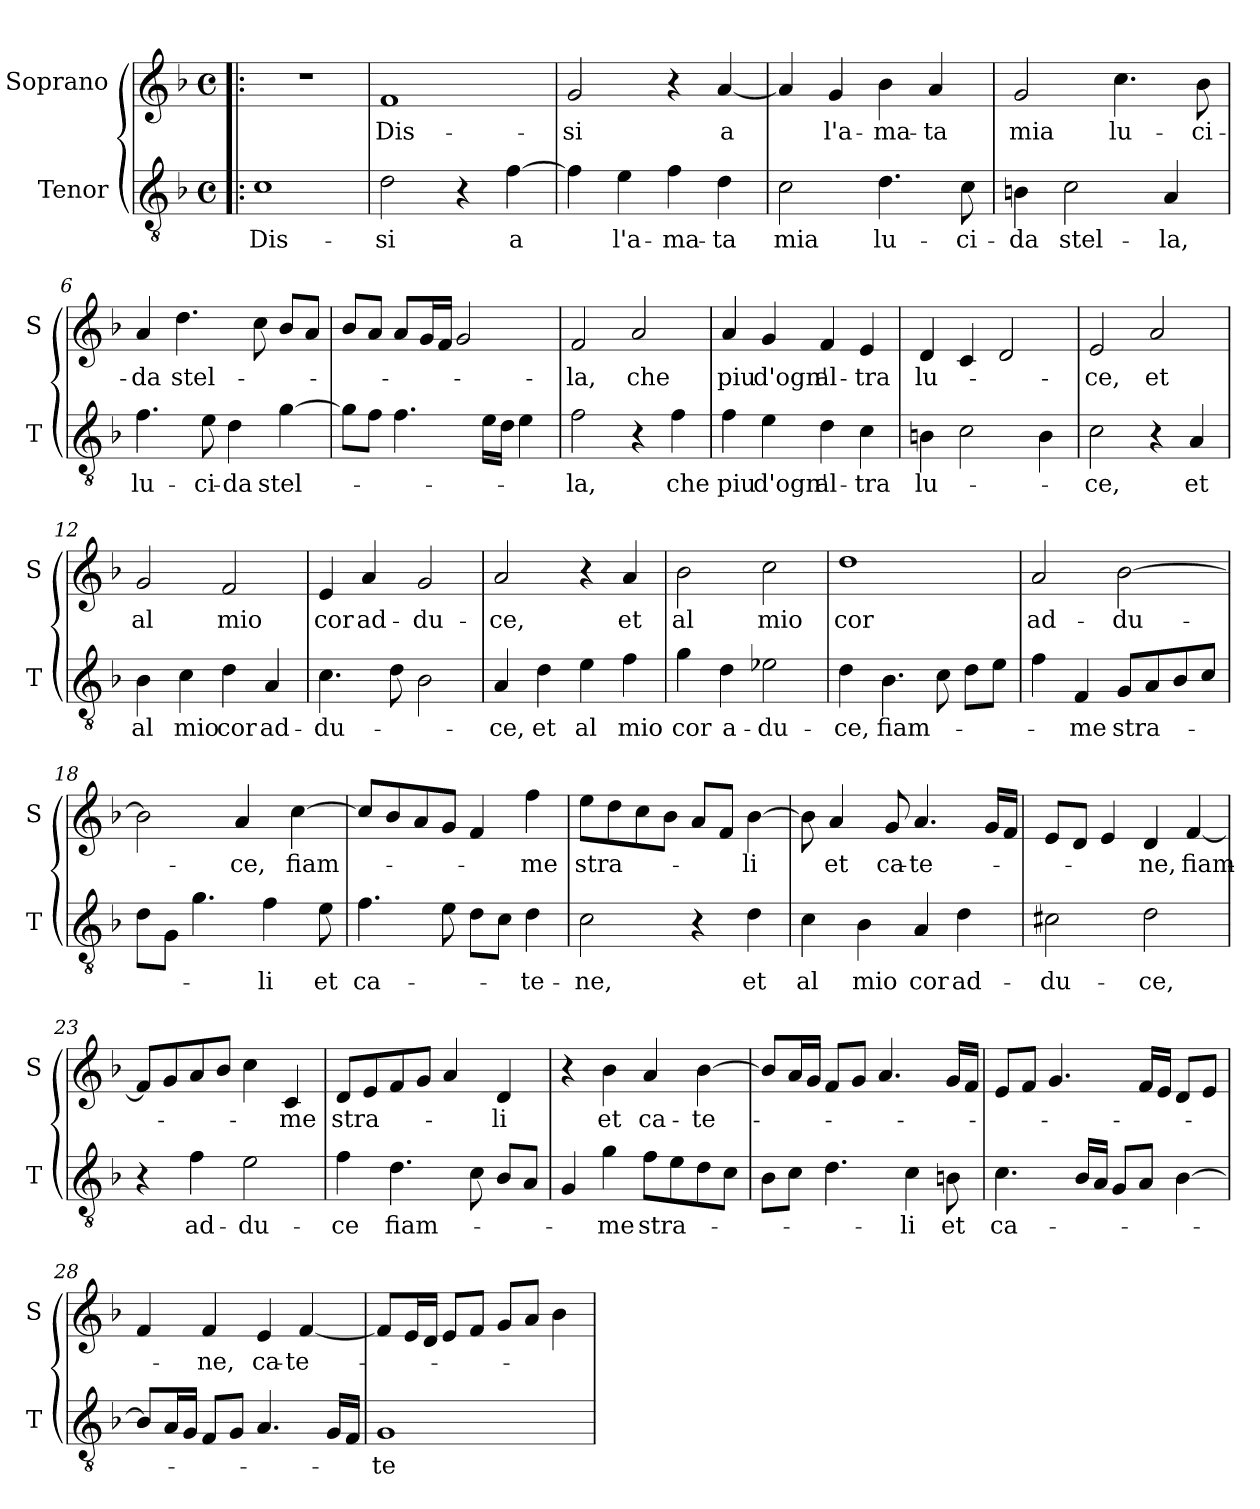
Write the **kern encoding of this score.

**kern	**text	**kern	**text
*part2	*part2	*part1	*part1
*staff2	*staff2	*staff1	*staff1
*I"Tenor	*	*I"Soprano	*
*I'T	*	*I'S	*
*clefGv2	*	*clefG2	*
*k[b-]	*	*k[b-]	*
*F:	*	*F:	*
*M4/4	*	*M4/4	*
*met(c)	*	*met(c)	*
=1!|:	=1!|:	=1!|:	=1!|:
!	!LO:LY:b	!	!
1c	Dis-	1r	.
=2	=2	=2	=2
!	!LO:LY:b	!	!LO:LY:b
2d\	-si	1f	Dis-
4r	.	.	.
!	!LO:LY:b	!	!
[4f\	a	.	.
=3	=3	=3	=3
!	!	!	!LO:LY:b
4f\]	.	2g/	-si
!	!LO:LY:b	!	!
4e\	l'a-	.	.
!	!LO:LY:b	!	!
4f\	-ma-	4r	.
!	!LO:LY:b	!	!LO:LY:b
4d\	-ta	[4a/	a
=4	=4	=4	=4
!	!LO:LY:b	!	!
2c\	mia	4a/]	.
!	!	!	!LO:LY:b
.	.	4g/	l'a-
!	!LO:LY:b	!	!LO:LY:b
4.d\	lu-	4b-\	-ma-
!	!	!	!LO:LY:b
.	.	4a/	-ta
!	!LO:LY:b	!	!
8c\	-ci-	.	.
=5	=5	=5	=5
!	!LO:LY:b	!	!LO:LY:b
4Bn\	-da	2g/	mia
!	!LO:LY:b	!	!
2c\	stel-	.	.
!	!	!	!LO:LY:b
.	.	4.cc\	lu-
!	!LO:LY:b	!	!
4A/	-la,	.	.
!	!	!	!LO:LY:b
.	.	8b-\	-ci-
!!LO:LB:g=z
=6	=6	=6	=6
!	!LO:LY:b	!	!LO:LY:b
4.f\	lu-	4a/	-da
!	!	!	!LO:LY:b
.	.	4.dd\	stel-
!	!LO:LY:b	!	!
8e\	-ci-	.	.
!	!LO:LY:b	!	!
4d\	-da	.	.
.	.	8cc\	.
!	!LO:LY:b	!	!
[4g\	stel-	8b-/L	.
.	.	8a/J	.
=7	=7	=7	=7
8g\L]	.	8b-/L	.
8f\J	.	8a/J	.
4.f\	.	8a/L	.
.	.	16g/L	.
.	.	16f/JJ	.
.	.	2g/	.
16e\LL	.	.	.
16d\JJ	.	.	.
4e\	.	.	.
=8	=8	=8	=8
!	!LO:LY:b	!	!LO:LY:b
2f\	-la,	2f/	-la,
!	!	!	!LO:LY:b
4r	.	2a/	che
!	!LO:LY:b	!	!
4f\	che	.	.
=9	=9	=9	=9
!	!LO:LY:b	!	!LO:LY:b
4f\	piu	4a/	piu
!	!LO:LY:b	!	!LO:LY:b
4e\	d'ogn'	4g/	d'ogn'
!	!LO:LY:b	!	!LO:LY:b
4d\	al-	4f/	al-
!	!LO:LY:b	!	!LO:LY:b
4c\	-tra	4e/	-tra
=10	=10	=10	=10
!	!LO:LY:b	!	!LO:LY:b
4Bn\	lu-	4d/	lu-
2c\	.	4c/	.
.	.	2d/	.
4B\	.	.	.
!!LO:LB:g=z
=11	=11	=11	=11
!	!LO:LY:b	!	!LO:LY:b
2c\	-ce,	2e/	-ce,
!	!	!	!LO:LY:b
4r	.	2a/	et
!	!LO:LY:b	!	!
4A/	et	.	.
=12	=12	=12	=12
!	!LO:LY:b	!	!LO:LY:b
4B-\	al	2g/	al
!	!LO:LY:b	!	!
4c\	mio	.	.
!	!LO:LY:b	!	!LO:LY:b
4d\	cor	2f/	mio
!	!LO:LY:b	!	!
4A/	ad-	.	.
=13	=13	=13	=13
!	!LO:LY:b	!	!LO:LY:b
4.c\	-du-	4e/	cor
!	!	!	!LO:LY:b
.	.	4a/	ad-
8d\	.	.	.
!	!	!	!LO:LY:b
2B-\	.	2g/	-du-
=14	=14	=14	=14
!	!LO:LY:b	!	!LO:LY:b
4A/	-ce,	2a/	-ce,
!	!LO:LY:b	!	!
4d\	et	.	.
!	!LO:LY:b	!	!
4e\	al	4r	.
!	!LO:LY:b	!	!LO:LY:b
4f\	mio	4a/	et
=15	=15	=15	=15
!	!LO:LY:b	!	!LO:LY:b
4g\	cor	2b-\	al
!	!LO:LY:b	!	!
4d\	a-	.	.
!	!LO:LY:b	!	!LO:LY:b
2e-X\	-du-	2cc\	mio
!!LO:LB:g=z
=16	=16	=16	=16
!	!LO:LY:b	!	!LO:LY:b
4d\	-ce,	1dd	cor
!	!LO:LY:b	!	!
4.B-\	fiam-	.	.
8c\	.	.	.
8d\L	.	.	.
8e\J	.	.	.
=17	=17	=17	=17
!	!	!	!LO:LY:b
4f\	.	2a/	ad-
!	!LO:LY:b	!	!
4F/	-me	.	.
!	!LO:LY:b	!	!LO:LY:b
8G/L	stra-	[2b-\	-du-
8A/	.	.	.
8B-/	.	.	.
8c/J	.	.	.
=18	=18	=18	=18
8d\L	.	2b-\]	.
8G\J	.	.	.
4.g\	.	.	.
!	!	!	!LO:LY:b
.	.	4a/	-ce,
!	!LO:LY:b	!	!
4f\	-li	.	.
!	!	!	!LO:LY:b
.	.	[4cc\	fiam-
!	!LO:LY:b	!	!
8e\	et	.	.
=19	=19	=19	=19
!	!LO:LY:b	!	!
4.f\	ca-	8cc/L]	.
.	.	8b-/	.
.	.	8a/	.
8e\	.	8g/J	.
8d\L	.	4f/	.
8c\J	.	.	.
!	!LO:LY:b	!	!LO:LY:b
4d\	-te-	4ff\	-me
=20	=20	=20	=20
!	!LO:LY:b	!	!LO:LY:b
2c\	-ne,	8ee\L	stra-
.	.	8dd\	.
.	.	8cc\	.
.	.	8b-\J	.
4r	.	8a/L	.
.	.	8f/J	.
!	!LO:LY:b	!	!LO:LY:b
4d\	et	[4b-\	-li
!!LO:LB:g=z
=21	=21	=21	=21
!	!LO:LY:b	!	!
4c\	al	8b-\]	.
!	!	!	!LO:LY:b
.	.	4a/	et
!	!LO:LY:b	!	!
4B-\	mio	.	.
!	!	!	!LO:LY:b
.	.	8g/	ca-
!	!LO:LY:b	!	!LO:LY:b
4A/	cor	4.a/	-te-
!	!LO:LY:b	!	!
4d\	ad-	.	.
.	.	16g/LL	.
.	.	16f/JJ	.
=22	=22	=22	=22
!	!LO:LY:b	!	!
2c#X\	-du-	8e/L	.
.	.	8d/J	.
.	.	4e/	.
!	!LO:LY:b	!	!LO:LY:b
2d\	-ce,	4d/	-ne,
!	!	!	!LO:LY:b
.	.	[4f/	fiam-
=23	=23	=23	=23
4r	.	8f/L]	.
.	.	8g/	.
!	!LO:LY:b	!	!
4f\	ad-	8a/	.
.	.	8b-/J	.
!	!LO:LY:b	!	!
2e\	-du-	4cc\	.
!	!	!	!LO:LY:b
.	.	4c/	-me
=24	=24	=24	=24
!	!LO:LY:b	!	!LO:LY:b
4f\	-ce	8d/L	stra-
.	.	8e/	.
!	!LO:LY:b	!	!
4.d\	fiam-	8f/	.
.	.	8g/J	.
.	.	4a/	.
8c\	.	.	.
!	!	!	!LO:LY:b
8B-/L	.	4d/	-li
8A/J	.	.	.
=25	=25	=25	=25
4G/	.	4r	.
!	!LO:LY:b	!	!LO:LY:b
4g\	-me	4b-\	et
!	!LO:LY:b	!	!LO:LY:b
8f\L	stra-	4a/	ca-
8e\	.	.	.
!	!	!	!LO:LY:b
8d\	.	[4b-\	-te-
8c\J	.	.	.
!!LO:PB:g=z
=26	=26	=26	=26
8B-\L	.	8b-/L]	.
8c\J	.	16a/L	.
.	.	16g/JJ	.
4.d\	.	8f/L	.
.	.	8g/J	.
.	.	4.a/	.
!	!LO:LY:b	!	!
4c\	-li	.	.
!	!LO:LY:b	!	!
8Bn\	et	16g/LL	.
.	.	16f/JJ	.
=27	=27	=27	=27
!	!LO:LY:b	!	!
4.c\	ca-	8e/L	.
.	.	8f/J	.
.	.	4.g/	.
16B-/LL	.	.	.
16A/JJ	.	.	.
8G/L	.	.	.
8A/J	.	16f/LL	.
.	.	16e/JJ	.
[4B-\	.	8d/L	.
.	.	8e/J	.
=28	=28	=28	=28
8B-/L]	.	4f/	.
16A/L	.	.	.
16G/JJ	.	.	.
!	!	!	!LO:LY:b
8F/L	.	4f/	-ne,
8G/J	.	.	.
!	!	!	!LO:LY:b
4.A/	.	4e/	ca-
!	!	!	!LO:LY:b
.	.	[4f/	-te-
16G/LL	.	.	.
16F/JJ	.	.	.
=29	=29	=29	=29
!	!LO:LY:b	!	!
1G	-te-	8f/L]	.
.	.	16e/L	.
.	.	16d/JJ	.
.	.	8e/L	.
.	.	8f/J	.
.	.	8g/L	.
.	.	8a/J	.
.	.	4b-\	.
=	=	=	=
*-	*-	*-	*-
